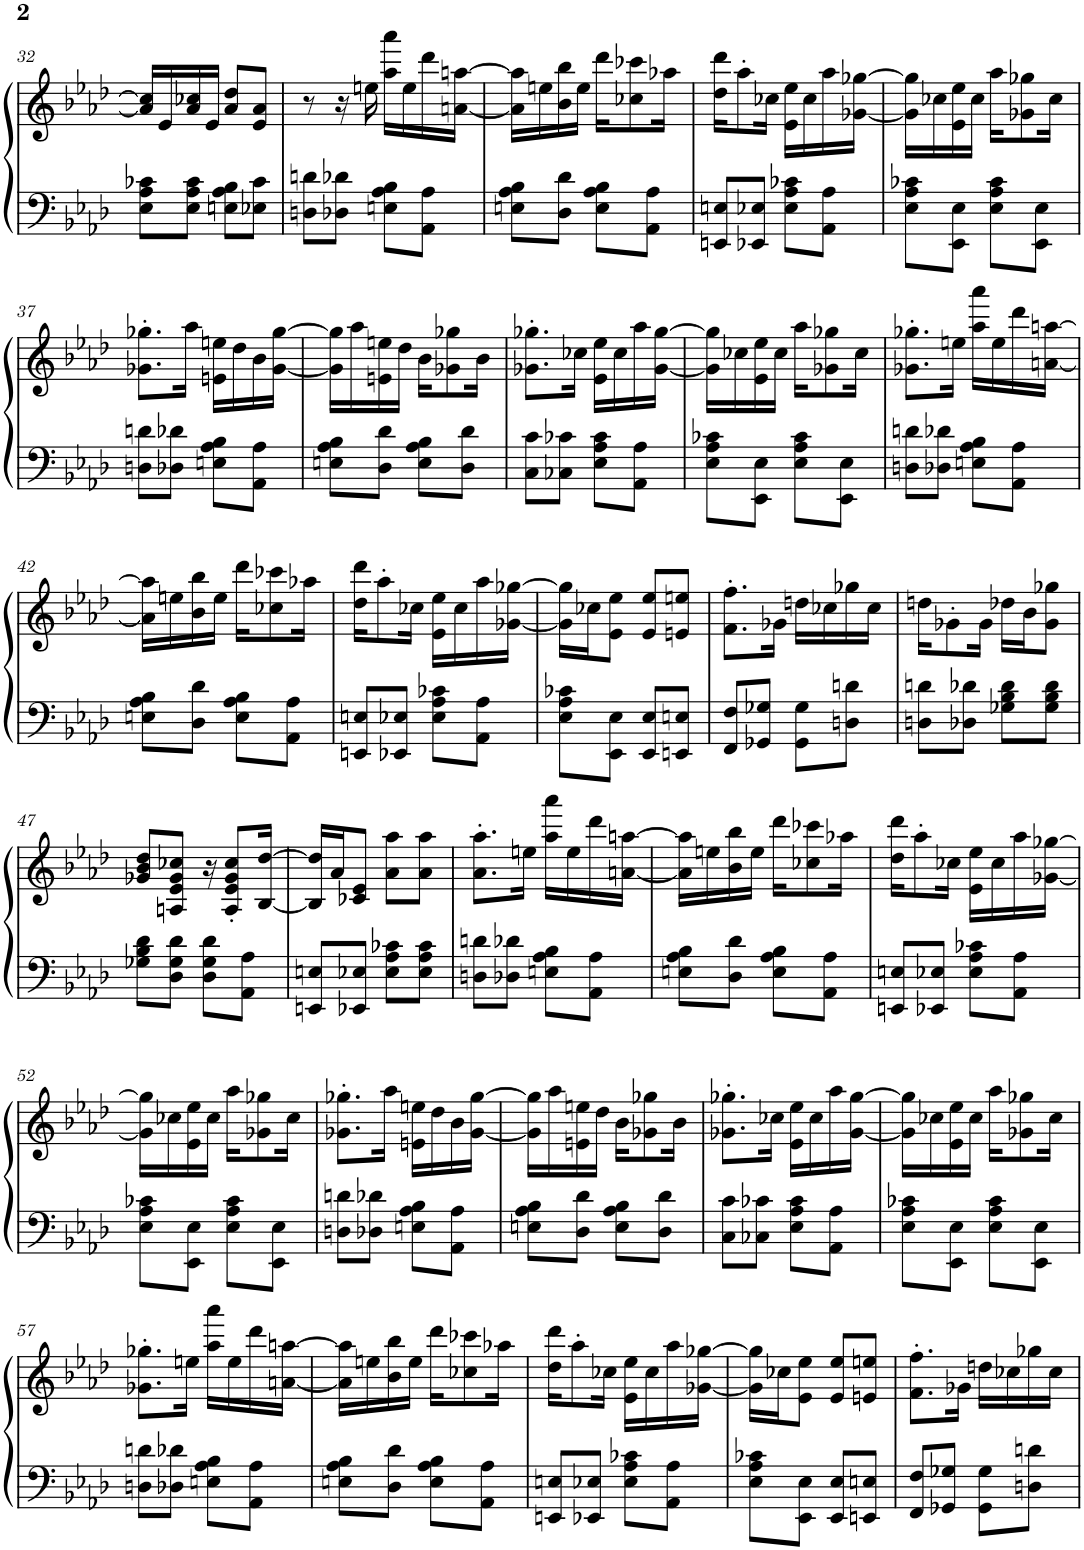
**kern	**kern
*part1	*part1
*staff2	*staff1
*I"Piano, control track	*
*I'Pno.	*
!!LO:PB:g=z
*clefF4	*clefG2
*k[b-e-a-d-]	*k[b-e-a-d-]
*M2/4	*M2/4
=32	=32
8E-\ 8A-\ 8c-X\L	16a-/] 16cc-/]LL
.	16e-/
8E-\ 8A-\ 8c-\J	16a-/ 16cc-X/
.	16e-/JJ
8En\ 8A-\ 8B-\L	8a-/ 8dd-/L
8E-X\ 8c-\J	8e-/ 8a-/J
=33	=33
8Dn\ 8dn\L	8r
8D-X\ 8d-X\J	16r
.	16een\
8En\ 8A-\ 8B-\L	16aa-\ 16aaa-\LL
.	16ee\
8AA-\ 8A-\J	16ddd-\
.	[16an\ [16aan\JJ
=34	=34
8En\ 8A-\ 8B-\L	16a\] 16aa\]LL
.	16een\
8D-\ 8d-\J	16b-\ 16bb-\
.	16ee\JJ
8E\ 8A-\ 8B-\L	16ddd-\KL
.	8cc-X\ 8ccc-X\
8AA-\ 8A-\J	.
.	16aa-X\Jk
=35	=35
8EEn/ 8En/L	16dd-\ 16ddd-\KL
.	8aa-'\
8EE-X/ 8E-X/J	.
.	16cc-X\Jk
8E-\ 8A-\ 8c-X\L	16e-\ 16ee-\LL
.	16cc-\
8AA-\ 8A-\J	16aa-\
.	[16g-X\ [16gg-X\JJ
=36	=36
8E-\ 8A-\ 8c-X\L	16g-\] 16gg-\]LL
.	16cc-X\
8EE-\ 8E-\J	16e-\ 16ee-\
.	16cc-\JJ
8E-\ 8A-\ 8c-\L	16aa-\KL
.	8g-X\ 8gg-X\
8EE-\ 8E-\J	.
.	16cc-\Jk
!!LO:LB:g=z
=37	=37
8Dn\ 8dn\L	8.g-X\' 8.gg-X\'L
8D-X\ 8d-X\J	.
.	16aa-\Jk
8En\ 8A-\ 8B-\L	16en\ 16een\LL
.	16dd-\
8AA-\ 8A-\J	16b-\
.	[16g-\ [16gg-\JJ
=38	=38
8En\ 8A-\ 8B-\L	16g-\] 16gg-\]LL
.	16aa-\
8D-\ 8d-\J	16en\ 16een\
.	16dd-\JJ
8E\ 8A-\ 8B-\L	16b-\KL
.	8g-X\ 8gg-X\
8D-\ 8d-\J	.
.	16b-\Jk
=39	=39
8C\ 8c\L	8.g-X\' 8.gg-X\'L
8C-X\ 8c-X\J	.
.	16cc-X\Jk
8E-\ 8A-\ 8c-\L	16e-\ 16ee-\LL
.	16cc-\
8AA-\ 8A-\J	16aa-\
.	[16g-\ [16gg-\JJ
=40	=40
8E-\ 8A-\ 8c-X\L	16g-\] 16gg-\]LL
.	16cc-X\
8EE-\ 8E-\J	16e-\ 16ee-\
.	16cc-\JJ
8E-\ 8A-\ 8c-\L	16aa-\KL
.	8g-X\ 8gg-X\
8EE-\ 8E-\J	.
.	16cc-\Jk
=41	=41
8Dn\ 8dn\L	8.g-X\' 8.gg-X\'L
8D-X\ 8d-X\J	.
.	16een\Jk
8En\ 8A-\ 8B-\L	16aa-\ 16aaa-\LL
.	16ee\
8AA-\ 8A-\J	16ddd-\
.	[16an\ [16aan\JJ
!!LO:LB:g=z
=42	=42
8En\ 8A-\ 8B-\L	16a\] 16aa\]LL
.	16een\
8D-\ 8d-\J	16b-\ 16bb-\
.	16ee\JJ
8E\ 8A-\ 8B-\L	16ddd-\KL
.	8cc-X\ 8ccc-X\
8AA-\ 8A-\J	.
.	16aa-X\Jk
=43	=43
8EEn/ 8En/L	16dd-\ 16ddd-\KL
.	8aa-'\
8EE-X/ 8E-X/J	.
.	16cc-X\Jk
8E-\ 8A-\ 8c-X\L	16e-\ 16ee-\LL
.	16cc-\
8AA-\ 8A-\J	16aa-\
.	[16g-X\ [16gg-X\JJ
=44	=44
8E-\ 8A-\ 8c-X\L	16g-\] 16gg-\]LL
.	16cc-X\J
8EE-\ 8E-\J	8e-\ 8ee-\J
8EE-/ 8E-/L	8e-/ 8ee-/L
8EEn/ 8En/J	8en/ 8een/J
=45	=45
8FF/ 8F/L	8.f\' 8.ff\'L
8GG-X/ 8G-X/J	.
.	16g-X\Jk
8GG-\ 8G-\L	16ddn\LL
.	16cc-X\
8Dn\ 8dn\J	16gg-X\
.	16cc-\JJ
=46	=46
8Dn\ 8dn\L	16ddn\KL
.	8g-X'\
8D-X\ 8d-X\J	.
.	16g-\Jk
8G-X\ 8B-\ 8d-\L	16dd-X\LL
.	16b-\J
8G-\ 8B-\ 8d-\J	8g-\ 8gg-X\J
!!LO:LB:g=z
=47	=47
8G-X\ 8B-\ 8d-\L	8g-X/ 8b-/ 8dd-/L
8D-\ 8G-\ 8d-\J	8An/ 8e-/ 8g-/ 8cc-X/J
8D-\ 8G-\ 8d-\L	16r
.	8A/' 8e-/' 8g-/' 8cc-/'L
8AA-\ 8A-\J	.
.	[16B-/ [16dd-/Jk
=48	=48
8EEn/ 8En/L	16B-/] 16dd-/]LL
.	16a-/J
8EE-X/ 8E-X/J	8c-X/ 8e-/J
8E-\ 8A-\ 8c-X\L	8a-\ 8aa-\L
8E-\ 8A-\ 8c-\J	8a-\ 8aa-\J
=49	=49
8Dn\ 8dn\L	8.a-\' 8.aa-\'L
8D-X\ 8d-X\J	.
.	16een\Jk
8En\ 8A-\ 8B-\L	16aa-\ 16aaa-\LL
.	16ee\
8AA-\ 8A-\J	16ddd-\
.	[16an\ [16aan\JJ
=50	=50
8En\ 8A-\ 8B-\L	16a\] 16aa\]LL
.	16een\
8D-\ 8d-\J	16b-\ 16bb-\
.	16ee\JJ
8E\ 8A-\ 8B-\L	16ddd-\KL
.	8cc-X\ 8ccc-X\
8AA-\ 8A-\J	.
.	16aa-X\Jk
=51	=51
8EEn/ 8En/L	16dd-\ 16ddd-\KL
.	8aa-'\
8EE-X/ 8E-X/J	.
.	16cc-X\Jk
8E-\ 8A-\ 8c-X\L	16e-\ 16ee-\LL
.	16cc-\
8AA-\ 8A-\J	16aa-\
.	[16g-X\ [16gg-X\JJ
!!LO:LB:g=z
=52	=52
8E-\ 8A-\ 8c-X\L	16g-\] 16gg-\]LL
.	16cc-X\
8EE-\ 8E-\J	16e-\ 16ee-\
.	16cc-\JJ
8E-\ 8A-\ 8c-\L	16aa-\KL
.	8g-X\ 8gg-X\
8EE-\ 8E-\J	.
.	16cc-\Jk
=53	=53
8Dn\ 8dn\L	8.g-X\' 8.gg-X\'L
8D-X\ 8d-X\J	.
.	16aa-\Jk
8En\ 8A-\ 8B-\L	16en\ 16een\LL
.	16dd-\
8AA-\ 8A-\J	16b-\
.	[16g-\ [16gg-\JJ
=54	=54
8En\ 8A-\ 8B-\L	16g-\] 16gg-\]LL
.	16aa-\
8D-\ 8d-\J	16en\ 16een\
.	16dd-\JJ
8E\ 8A-\ 8B-\L	16b-\KL
.	8g-X\ 8gg-X\
8D-\ 8d-\J	.
.	16b-\Jk
=55	=55
8C\ 8c\L	8.g-X\' 8.gg-X\'L
8C-X\ 8c-X\J	.
.	16cc-X\Jk
8E-\ 8A-\ 8c-\L	16e-\ 16ee-\LL
.	16cc-\
8AA-\ 8A-\J	16aa-\
.	[16g-\ [16gg-\JJ
=56	=56
8E-\ 8A-\ 8c-X\L	16g-\] 16gg-\]LL
.	16cc-X\
8EE-\ 8E-\J	16e-\ 16ee-\
.	16cc-\JJ
8E-\ 8A-\ 8c-\L	16aa-\KL
.	8g-X\ 8gg-X\
8EE-\ 8E-\J	.
.	16cc-\Jk
!!LO:LB:g=z
=57	=57
8Dn\ 8dn\L	8.g-X\' 8.gg-X\'L
8D-X\ 8d-X\J	.
.	16een\Jk
8En\ 8A-\ 8B-\L	16aa-\ 16aaa-\LL
.	16ee\
8AA-\ 8A-\J	16ddd-\
.	[16an\ [16aan\JJ
=58	=58
8En\ 8A-\ 8B-\L	16a\] 16aa\]LL
.	16een\
8D-\ 8d-\J	16b-\ 16bb-\
.	16ee\JJ
8E\ 8A-\ 8B-\L	16ddd-\KL
.	8cc-X\ 8ccc-X\
8AA-\ 8A-\J	.
.	16aa-X\Jk
=59	=59
8EEn/ 8En/L	16dd-\ 16ddd-\KL
.	8aa-'\
8EE-X/ 8E-X/J	.
.	16cc-X\Jk
8E-\ 8A-\ 8c-X\L	16e-\ 16ee-\LL
.	16cc-\
8AA-\ 8A-\J	16aa-\
.	[16g-X\ [16gg-X\JJ
=60	=60
8E-\ 8A-\ 8c-X\L	16g-\] 16gg-\]LL
.	16cc-X\J
8EE-\ 8E-\J	8e-\ 8ee-\J
8EE-/ 8E-/L	8e-/ 8ee-/L
8EEn/ 8En/J	8en/ 8een/J
=61	=61
8FF/ 8F/L	8.f\' 8.ff\'L
8GG-X/ 8G-X/J	.
.	16g-X\Jk
8GG-\ 8G-\L	16ddn\LL
.	16cc-X\
8Dn\ 8dn\J	16gg-X\
.	16cc-\JJ
=	=
*-	*-
